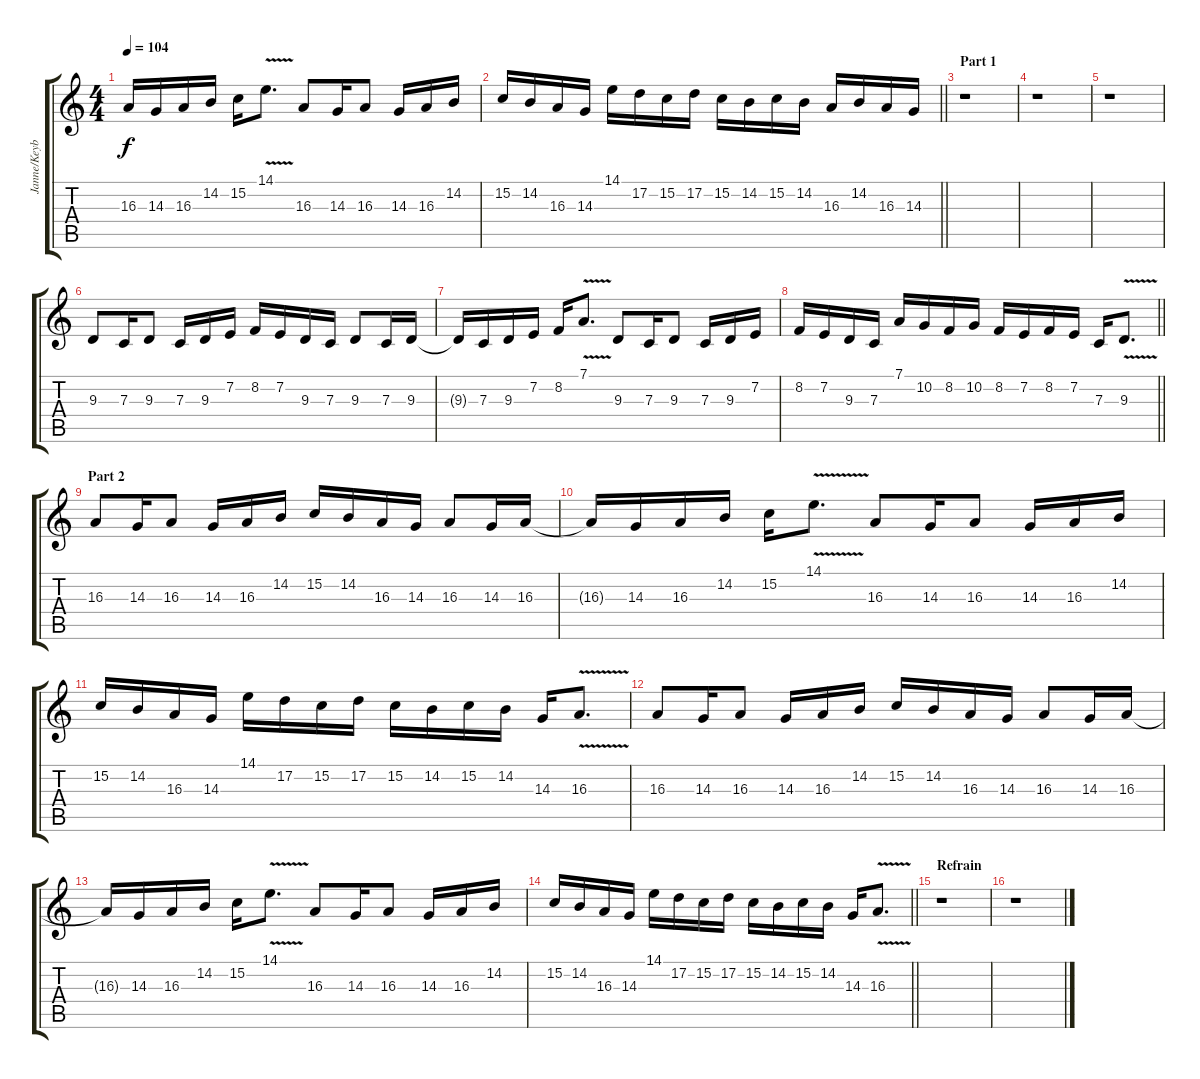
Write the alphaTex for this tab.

\track ("Janne/Keyboard-Flute" "Janne/Keyb") {instrument flute}
\staff {score tabs}
\tuning (D4 A3 F3 C3 G2 D2) {hide}
\ts (4 4)
\tempo 104
\clef g2
\ks c
16.3{t}.16{dy f} 14.3.16 16.3.16 14.2.16 15.2.16 14.1{v}.8{d} 16.3.8 14.3.16 16.3.8 14.3.16 16.3.16 14.2.16 |
\barLineRight lightlight
15.2.16 14.2.16 16.3.16 14.3.16 14.1.16 17.2.16 15.2.16 17.2.16 15.2.16 14.2.16 15.2.16 14.2.16 16.3.16 14.2.16 16.3.16 14.3.16 |
\section ("" "Part 1")
r.1 |
r.1 |
r.1 |
9.3.8 7.3.16 9.3.8 7.3.16 9.3.16 7.2.16 8.2.16 7.2.16 9.3.16 7.3.16 9.3.8 7.3.16 9.3.16 |
9.3{t}.16 7.3.16 9.3.16 7.2.16 8.2.16 7.1{v}.8{d} 9.3.8 7.3.16 9.3.8 7.3.16 9.3.16 7.2.16 |
\barLineRight lightlight
8.2.16 7.2.16 9.3.16 7.3.16 7.1.16 10.2.16 8.2.16 10.2.16 8.2.16 7.2.16 8.2.16 7.2.16 7.3.16 9.3{v}.8{d} |
\section ("" "Part 2")
16.3.8 14.3.16 16.3.8 14.3.16 16.3.16 14.2.16 15.2.16 14.2.16 16.3.16 14.3.16 16.3.8 14.3.16 16.3.16 |
16.3{t}.16 14.3.16 16.3.16 14.2.16 15.2.16 14.1{v}.8{d} 16.3.8 14.3.16 16.3.8 14.3.16 16.3.16 14.2.16 |
15.2.16 14.2.16 16.3.16 14.3.16 14.1.16 17.2.16 15.2.16 17.2.16 15.2.16 14.2.16 15.2.16 14.2.16 14.3.16 16.3{v}.8{d} |
16.3.8 14.3.16 16.3.8 14.3.16 16.3.16 14.2.16 15.2.16 14.2.16 16.3.16 14.3.16 16.3.8 14.3.16 16.3.16 |
16.3{t}.16 14.3.16 16.3.16 14.2.16 15.2.16 14.1{v}.8{d} 16.3.8 14.3.16 16.3.8 14.3.16 16.3.16 14.2.16 |
\barLineRight lightlight
15.2.16 14.2.16 16.3.16 14.3.16 14.1.16 17.2.16 15.2.16 17.2.16 15.2.16 14.2.16 15.2.16 14.2.16 14.3.16 16.3{v}.8{d} |
\section ("" "Refrain")
r.1 |
r.1
